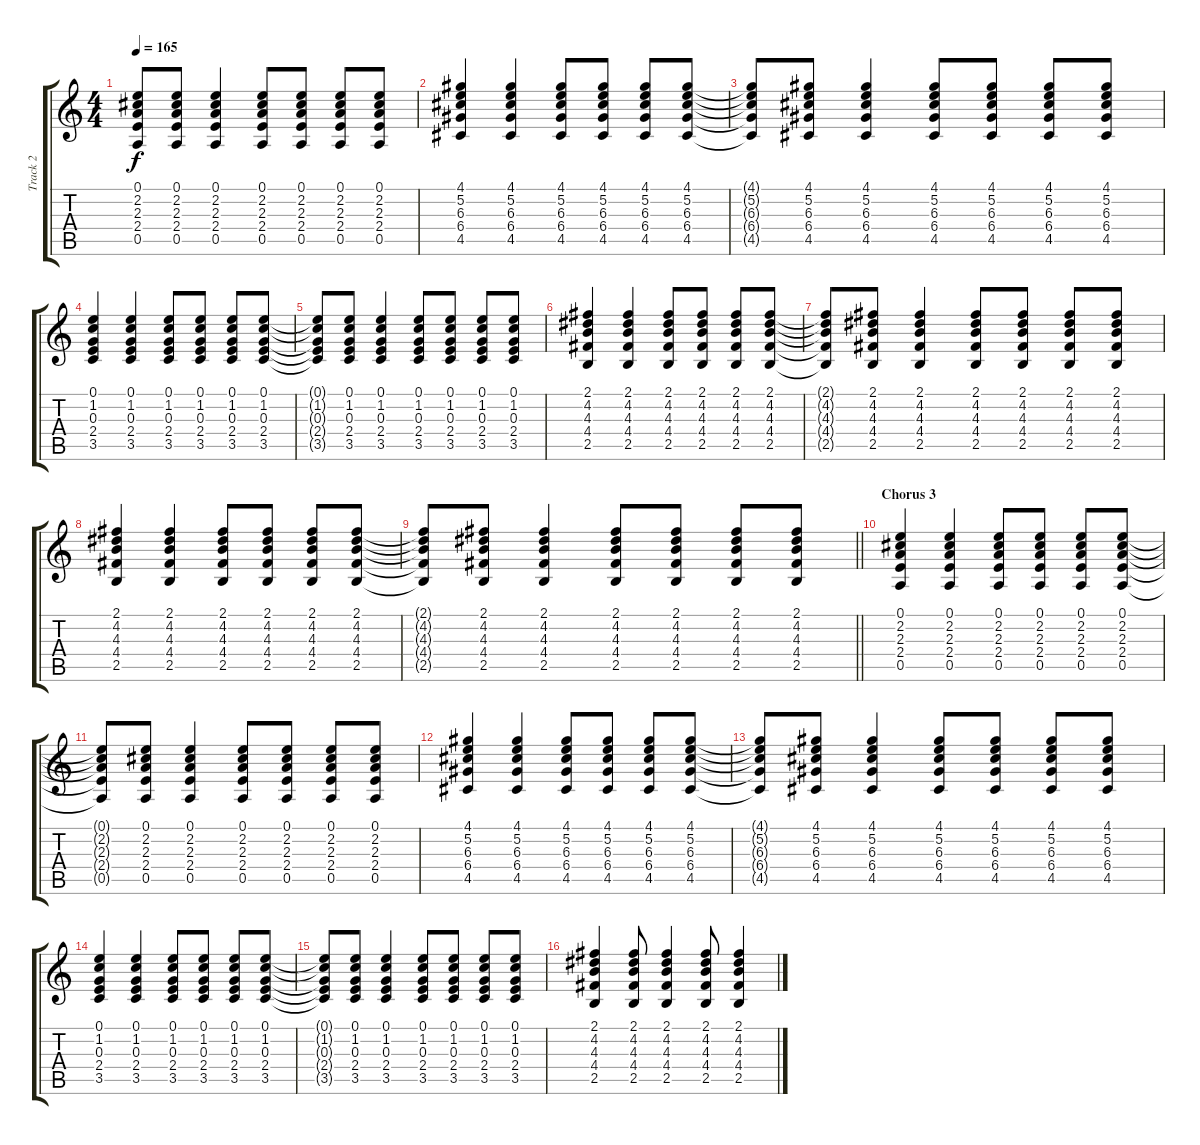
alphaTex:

\track ("Track 2" "Track 2") {instrument acousticguitarsteel}
\staff {score tabs}
\tuning (E4 B3 G3 D3 A2 E2) {hide}
\ts (4 4)
\tempo 165
\clef g2
\ks c
(0.1{t} 2.2{t} 2.3{t} 2.4{t} 0.5{t}).8{dy f} (0.1 2.2 2.3 2.4 0.5).8 (0.1 2.2 2.3 2.4 0.5).4 (0.1 2.2 2.3 2.4 0.5).8 (0.1 2.2 2.3 2.4 0.5).8 (0.1 2.2 2.3 2.4 0.5).8 (0.1 2.2 2.3 2.4 0.5).8 |
(4.1 5.2 6.3 6.4 4.5).4 (4.1 5.2 6.3 6.4 4.5).4 (4.1 5.2 6.3 6.4 4.5).8 (4.1 5.2 6.3 6.4 4.5).8 (4.1 5.2 6.3 6.4 4.5).8 (4.1 5.2 6.3 6.4 4.5).8 |
(4.1{t} 5.2{t} 6.3{t} 6.4{t} 4.5{t}).8 (4.1 5.2 6.3 6.4 4.5).8 (4.1 5.2 6.3 6.4 4.5).4 (4.1 5.2 6.3 6.4 4.5).8 (4.1 5.2 6.3 6.4 4.5).8 (4.1 5.2 6.3 6.4 4.5).8 (4.1 5.2 6.3 6.4 4.5).8 |
(0.1 1.2 0.3 2.4 3.5).4 (0.1 1.2 0.3 2.4 3.5).4 (0.1 1.2 0.3 2.4 3.5).8 (0.1 1.2 0.3 2.4 3.5).8 (0.1 1.2 0.3 2.4 3.5).8 (0.1 1.2 0.3 2.4 3.5).8 |
(0.1{t} 1.2{t} 0.3{t} 2.4{t} 3.5{t}).8 (0.1 1.2 0.3 2.4 3.5).8 (0.1 1.2 0.3 2.4 3.5).4 (0.1 1.2 0.3 2.4 3.5).8 (0.1 1.2 0.3 2.4 3.5).8 (0.1 1.2 0.3 2.4 3.5).8 (0.1 1.2 0.3 2.4 3.5).8 |
(2.1 4.2 4.3 4.4 2.5).4 (2.1 4.2 4.3 4.4 2.5).4 (2.1 4.2 4.3 4.4 2.5).8 (2.1 4.2 4.3 4.4 2.5).8 (2.1 4.2 4.3 4.4 2.5).8 (2.1 4.2 4.3 4.4 2.5).8 |
(2.1{t} 4.2{t} 4.3{t} 4.4{t} 2.5{t}).8 (2.1 4.2 4.3 4.4 2.5).8 (2.1 4.2 4.3 4.4 2.5).4 (2.1 4.2 4.3 4.4 2.5).8 (2.1 4.2 4.3 4.4 2.5).8 (2.1 4.2 4.3 4.4 2.5).8 (2.1 4.2 4.3 4.4 2.5).8 |
(2.1 4.2 4.3 4.4 2.5).4 (2.1 4.2 4.3 4.4 2.5).4 (2.1 4.2 4.3 4.4 2.5).8 (2.1 4.2 4.3 4.4 2.5).8 (2.1 4.2 4.3 4.4 2.5).8 (2.1 4.2 4.3 4.4 2.5).8 |
\barLineRight lightlight
(2.1{t} 4.2{t} 4.3{t} 4.4{t} 2.5{t}).8 (2.1 4.2 4.3 4.4 2.5).8 (2.1 4.2 4.3 4.4 2.5).4 (2.1 4.2 4.3 4.4 2.5).8 (2.1 4.2 4.3 4.4 2.5).8 (2.1 4.2 4.3 4.4 2.5).8 (2.1 4.2 4.3 4.4 2.5).8 |
\section ("" "Chorus 3")
(0.1 2.2 2.3 2.4 0.5).4 (0.1 2.2 2.3 2.4 0.5).4 (0.1 2.2 2.3 2.4 0.5).8 (0.1 2.2 2.3 2.4 0.5).8 (0.1 2.2 2.3 2.4 0.5).8 (0.1 2.2 2.3 2.4 0.5).8 |
(0.1{t} 2.2{t} 2.3{t} 2.4{t} 0.5{t}).8 (0.1 2.2 2.3 2.4 0.5).8 (0.1 2.2 2.3 2.4 0.5).4 (0.1 2.2 2.3 2.4 0.5).8 (0.1 2.2 2.3 2.4 0.5).8 (0.1 2.2 2.3 2.4 0.5).8 (0.1 2.2 2.3 2.4 0.5).8 |
(4.1 5.2 6.3 6.4 4.5).4 (4.1 5.2 6.3 6.4 4.5).4 (4.1 5.2 6.3 6.4 4.5).8 (4.1 5.2 6.3 6.4 4.5).8 (4.1 5.2 6.3 6.4 4.5).8 (4.1 5.2 6.3 6.4 4.5).8 |
(4.1{t} 5.2{t} 6.3{t} 6.4{t} 4.5{t}).8 (4.1 5.2 6.3 6.4 4.5).8 (4.1 5.2 6.3 6.4 4.5).4 (4.1 5.2 6.3 6.4 4.5).8 (4.1 5.2 6.3 6.4 4.5).8 (4.1 5.2 6.3 6.4 4.5).8 (4.1 5.2 6.3 6.4 4.5).8 |
(0.1 1.2 0.3 2.4 3.5).4 (0.1 1.2 0.3 2.4 3.5).4 (0.1 1.2 0.3 2.4 3.5).8 (0.1 1.2 0.3 2.4 3.5).8 (0.1 1.2 0.3 2.4 3.5).8 (0.1 1.2 0.3 2.4 3.5).8 |
(0.1{t} 1.2{t} 0.3{t} 2.4{t} 3.5{t}).8 (0.1 1.2 0.3 2.4 3.5).8 (0.1 1.2 0.3 2.4 3.5).4 (0.1 1.2 0.3 2.4 3.5).8 (0.1 1.2 0.3 2.4 3.5).8 (0.1 1.2 0.3 2.4 3.5).8 (0.1 1.2 0.3 2.4 3.5).8 |
(2.1 4.2 4.3 4.4 2.5).4 (2.1 4.2 4.3 4.4 2.5).8 (2.1 4.2 4.3 4.4 2.5).4 (2.1 4.2 4.3 4.4 2.5).8 (2.1 4.2 4.3 4.4 2.5).4
